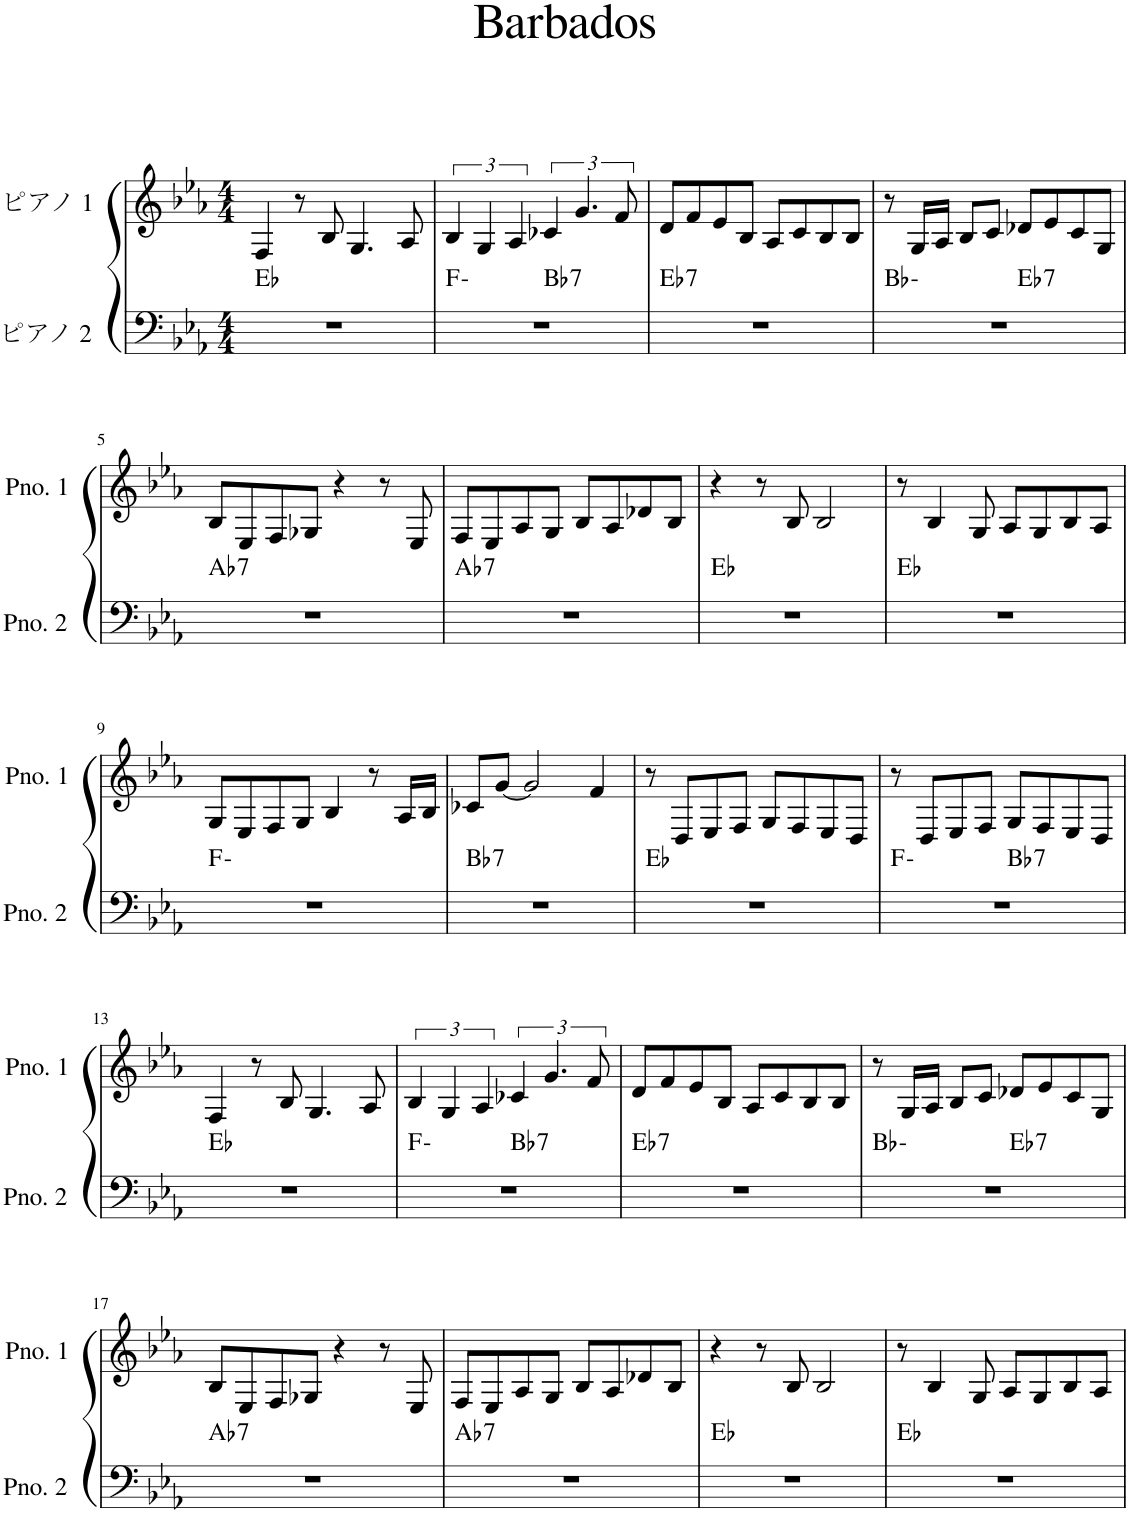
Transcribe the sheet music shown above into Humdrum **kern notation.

**kern	**harte	**kern
*part2	*part2	*part1
*staff2	*	*staff1
*I"ピアノ 2	*	*I"ピアノ 1
*clefF4	*	*clefG2
*k[b-e-a-]	*	*k[b-e-a-]
*M4/4	*	*M4/4
=1	=1	=1
1r	Eb:maj	4F/
.	.	8r
.	.	8B-/
.	.	4.G/
.	.	8A-/
=2	=2	=2
*^	*	*
1r	2ryy	F:min	6B-/
.	.	.	6G/
.	.	.	6A-/
!	!	!LO:H:kt=7	!
.	2ryy	Bb:7	6c-X/
.	.	.	6.g/
.	.	.	12f/
=3	=3	=3	=3
!	!	!LO:H:kt=7	!
*v	*v	*	*
1r	Eb:7	8d/L
.	.	8f/
.	.	8e-/
.	.	8B-/J
.	.	8A-/L
.	.	8c/
.	.	8B-/
.	.	8B-/J
=4	=4	=4
*^	*	*
1r	2ryy	Bb:min	8r
.	.	.	16G/LL
.	.	.	16A-/JJ
.	.	.	8B-/L
.	.	.	8c/J
!	!	!LO:H:kt=7	!
.	2ryy	Eb:7	8d-X/L
.	.	.	8e-/
.	.	.	8c/
.	.	.	8G/J
!!LO:LB:g=z
=5	=5	=5	=5
!	!	!LO:H:kt=7	!
*v	*v	*	*
1r	Ab:7	8B-/L
.	.	8E-/
.	.	8F/
.	.	8G-X/J
.	.	4r
.	.	8r
.	.	8E-/
=6	=6	=6
!	!LO:H:kt=7	!
1r	Ab:7	8F/L
.	.	8E-/
.	.	8A-/
.	.	8G/J
.	.	8B-/L
.	.	8A-/
.	.	8d-X/
.	.	8B-/J
=7	=7	=7
1r	Eb:maj	4r
.	.	8r
.	.	8B-/
.	.	2B-/
=8	=8	=8
1r	Eb:maj	8r
.	.	4B-/
.	.	8G/
.	.	8A-/L
.	.	8G/
.	.	8B-/
.	.	8A-/J
!!LO:LB:g=z
=9	=9	=9
1r	F:min	8G/L
.	.	8E-/
.	.	8F/
.	.	8G/J
.	.	4B-/
.	.	8r
.	.	16A-/LL
.	.	16B-/JJ
=10	=10	=10
!	!LO:H:kt=7	!
1r	Bb:7	8c-X/L
.	.	[8g/J
.	.	2g/]
.	.	4f/
=11	=11	=11
1r	Eb:maj	8r
.	.	8D/L
.	.	8E-/
.	.	8F/J
.	.	8G/L
.	.	8F/
.	.	8E-/
.	.	8D/J
=12	=12	=12
*^	*	*
1r	2ryy	F:min	8r
.	.	.	8D/L
.	.	.	8E-/
.	.	.	8F/J
!	!	!LO:H:kt=7	!
.	2ryy	Bb:7	8G/L
.	.	.	8F/
.	.	.	8E-/
.	.	.	8D/J
*v	*v	*	*
!!LO:LB:g=z
=13	=13	=13
1r	Eb:maj	4F/
.	.	8r
.	.	8B-/
.	.	4.G/
.	.	8A-/
=14	=14	=14
*^	*	*
1r	2ryy	F:min	6B-/
.	.	.	6G/
.	.	.	6A-/
!	!	!LO:H:kt=7	!
.	2ryy	Bb:7	6c-X/
.	.	.	6.g/
.	.	.	12f/
=15	=15	=15	=15
!	!	!LO:H:kt=7	!
*v	*v	*	*
1r	Eb:7	8d/L
.	.	8f/
.	.	8e-/
.	.	8B-/J
.	.	8A-/L
.	.	8c/
.	.	8B-/
.	.	8B-/J
=16	=16	=16
*^	*	*
1r	2ryy	Bb:min	8r
.	.	.	16G/LL
.	.	.	16A-/JJ
.	.	.	8B-/L
.	.	.	8c/J
!	!	!LO:H:kt=7	!
.	2ryy	Eb:7	8d-X/L
.	.	.	8e-/
.	.	.	8c/
.	.	.	8G/J
!!LO:LB:g=z
=17	=17	=17	=17
!	!	!LO:H:kt=7	!
*v	*v	*	*
1r	Ab:7	8B-/L
.	.	8E-/
.	.	8F/
.	.	8G-X/J
.	.	4r
.	.	8r
.	.	8E-/
=18	=18	=18
!	!LO:H:kt=7	!
1r	Ab:7	8F/L
.	.	8E-/
.	.	8A-/
.	.	8G/J
.	.	8B-/L
.	.	8A-/
.	.	8d-X/
.	.	8B-/J
=19	=19	=19
1r	Eb:maj	4r
.	.	8r
.	.	8B-/
.	.	2B-/
=20	=20	=20
1r	Eb:maj	8r
.	.	4B-/
.	.	8G/
.	.	8A-/L
.	.	8G/
.	.	8B-/
.	.	8A-/J
=	=	=
*-	*-	*-
